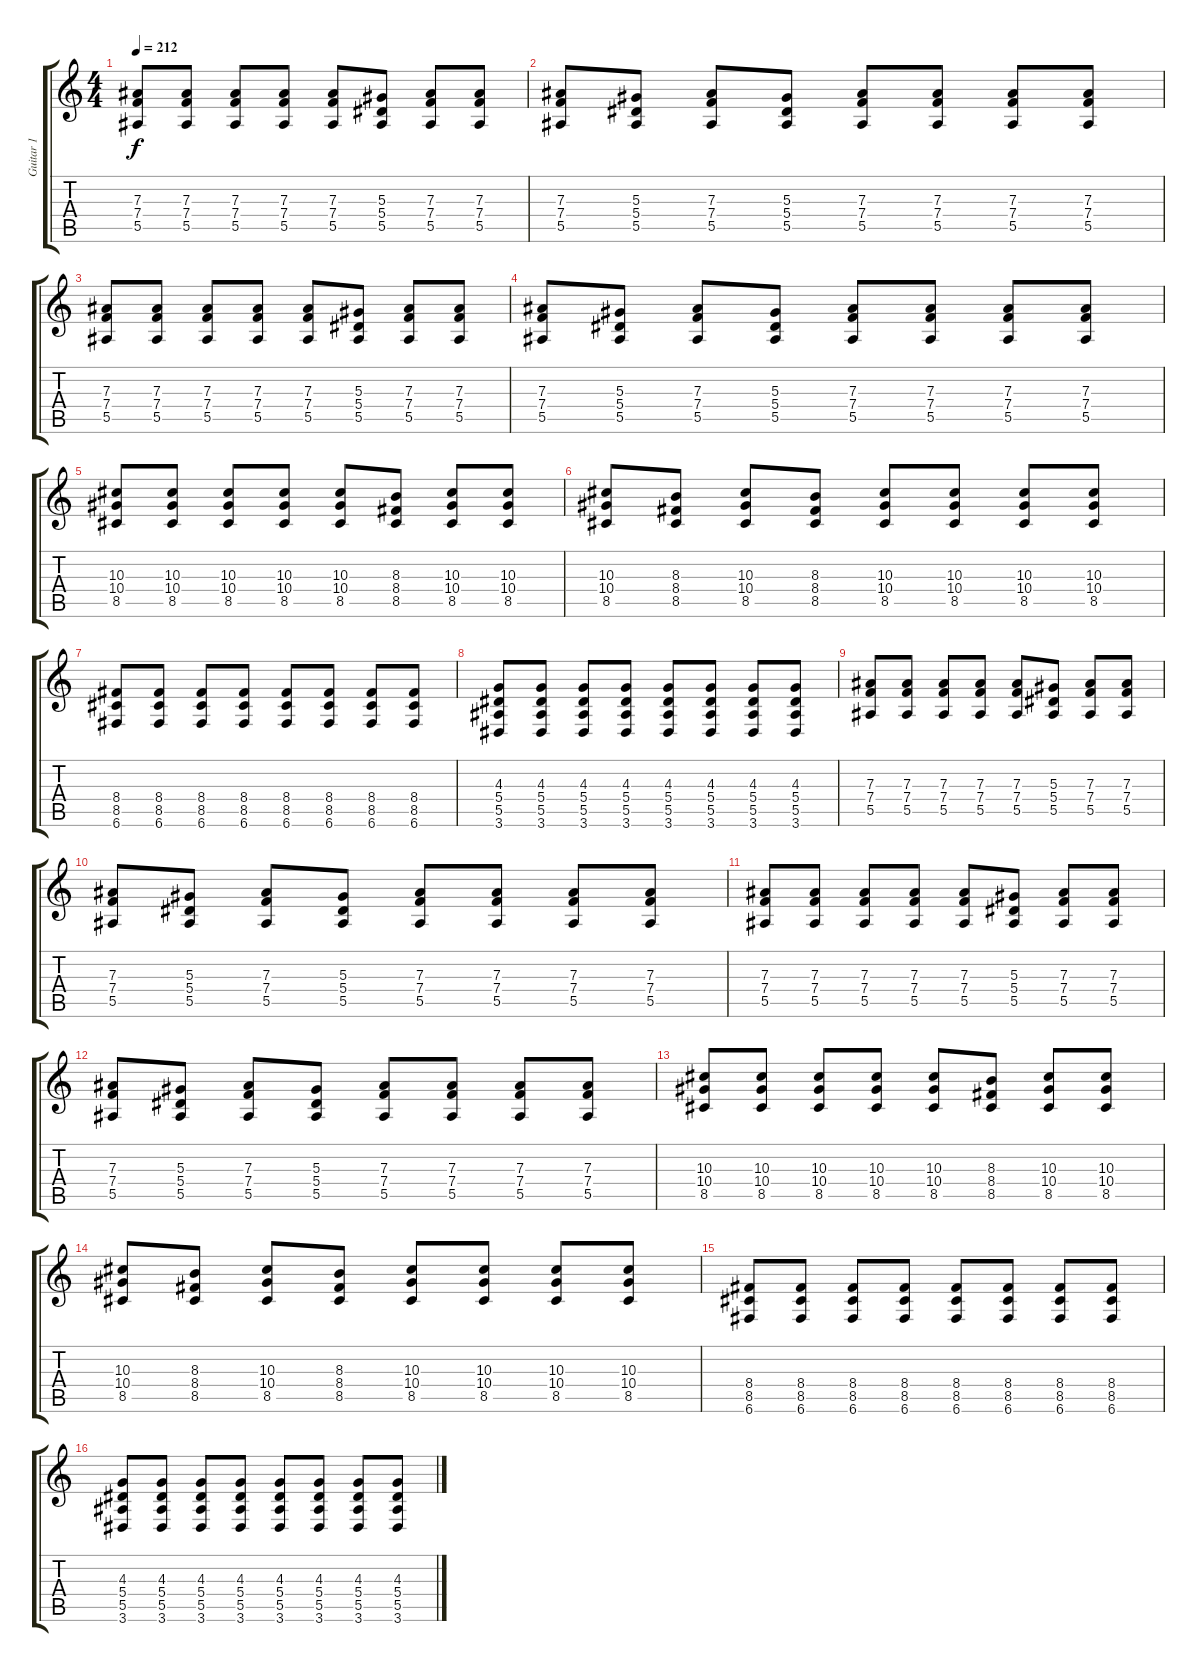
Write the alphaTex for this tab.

\track ("Guitar 1" "Guitar 1") {instrument overdrivenguitar}
\staff {score tabs}
\tuning (C4 G3 Eb3 Bb2 F2 C2) {hide}
\ts (4 4)
\tempo 212
\clef g2
\ks c
(7.3 7.4 5.5).8{dy f volume 9} (7.3 7.4 5.5).8 (7.3 7.4 5.5).8 (7.3 7.4 5.5).8 (7.3 7.4 5.5).8 (5.3 5.4 5.5).8 (7.3 7.4 5.5).8 (7.3 7.4 5.5).8 |
(7.3 7.4 5.5).8 (5.3 5.4 5.5).8 (7.3 7.4 5.5).8 (5.3 5.4 5.5).8 (7.3 7.4 5.5).8 (7.3 7.4 5.5).8 (7.3 7.4 5.5).8 (7.3 7.4 5.5).8 |
(7.3 7.4 5.5).8 (7.3 7.4 5.5).8 (7.3 7.4 5.5).8 (7.3 7.4 5.5).8 (7.3 7.4 5.5).8 (5.3 5.4 5.5).8 (7.3 7.4 5.5).8 (7.3 7.4 5.5).8 |
(7.3 7.4 5.5).8 (5.3 5.4 5.5).8 (7.3 7.4 5.5).8 (5.3 5.4 5.5).8 (7.3 7.4 5.5).8 (7.3 7.4 5.5).8 (7.3 7.4 5.5).8 (7.3 7.4 5.5).8 |
(10.3 10.4 8.5).8 (10.3 10.4 8.5).8 (10.3 10.4 8.5).8 (10.3 10.4 8.5).8 (10.3 10.4 8.5).8 (8.3 8.4 8.5).8 (10.3 10.4 8.5).8 (10.3 10.4 8.5).8 |
(10.3 10.4 8.5).8 (8.3 8.4 8.5).8 (10.3 10.4 8.5).8 (8.3 8.4 8.5).8 (10.3 10.4 8.5).8 (10.3 10.4 8.5).8 (10.3 10.4 8.5).8 (10.3 10.4 8.5).8 |
(8.4 8.5 6.6).8 (8.4 8.5 6.6).8 (8.4 8.5 6.6).8 (8.4 8.5 6.6).8 (8.4 8.5 6.6).8 (8.4 8.5 6.6).8 (8.4 8.5 6.6).8 (8.4 8.5 6.6).8 |
(4.3 5.4 5.5 3.6).8 (4.3 5.4 5.5 3.6).8 (4.3 5.4 5.5 3.6).8 (4.3 5.4 5.5 3.6).8 (4.3 5.4 5.5 3.6).8 (4.3 5.4 5.5 3.6).8 (4.3 5.4 5.5 3.6).8 (4.3 5.4 5.5 3.6).8 |
(7.3 7.4 5.5).8 (7.3 7.4 5.5).8 (7.3 7.4 5.5).8 (7.3 7.4 5.5).8 (7.3 7.4 5.5).8 (5.3 5.4 5.5).8 (7.3 7.4 5.5).8 (7.3 7.4 5.5).8 |
(7.3 7.4 5.5).8 (5.3 5.4 5.5).8 (7.3 7.4 5.5).8 (5.3 5.4 5.5).8 (7.3 7.4 5.5).8 (7.3 7.4 5.5).8 (7.3 7.4 5.5).8 (7.3 7.4 5.5).8 |
(7.3 7.4 5.5).8 (7.3 7.4 5.5).8 (7.3 7.4 5.5).8 (7.3 7.4 5.5).8 (7.3 7.4 5.5).8 (5.3 5.4 5.5).8 (7.3 7.4 5.5).8 (7.3 7.4 5.5).8 |
(7.3 7.4 5.5).8 (5.3 5.4 5.5).8 (7.3 7.4 5.5).8 (5.3 5.4 5.5).8 (7.3 7.4 5.5).8 (7.3 7.4 5.5).8 (7.3 7.4 5.5).8 (7.3 7.4 5.5).8 |
(10.3 10.4 8.5).8 (10.3 10.4 8.5).8 (10.3 10.4 8.5).8 (10.3 10.4 8.5).8 (10.3 10.4 8.5).8 (8.3 8.4 8.5).8 (10.3 10.4 8.5).8 (10.3 10.4 8.5).8 |
(10.3 10.4 8.5).8 (8.3 8.4 8.5).8 (10.3 10.4 8.5).8 (8.3 8.4 8.5).8 (10.3 10.4 8.5).8 (10.3 10.4 8.5).8 (10.3 10.4 8.5).8 (10.3 10.4 8.5).8 |
(8.4 8.5 6.6).8 (8.4 8.5 6.6).8 (8.4 8.5 6.6).8 (8.4 8.5 6.6).8 (8.4 8.5 6.6).8 (8.4 8.5 6.6).8 (8.4 8.5 6.6).8 (8.4 8.5 6.6).8 |
(4.3 5.4 5.5 3.6).8 (4.3 5.4 5.5 3.6).8 (4.3 5.4 5.5 3.6).8 (4.3 5.4 5.5 3.6).8 (4.3 5.4 5.5 3.6).8 (4.3 5.4 5.5 3.6).8 (4.3 5.4 5.5 3.6).8 (4.3 5.4 5.5 3.6).8
